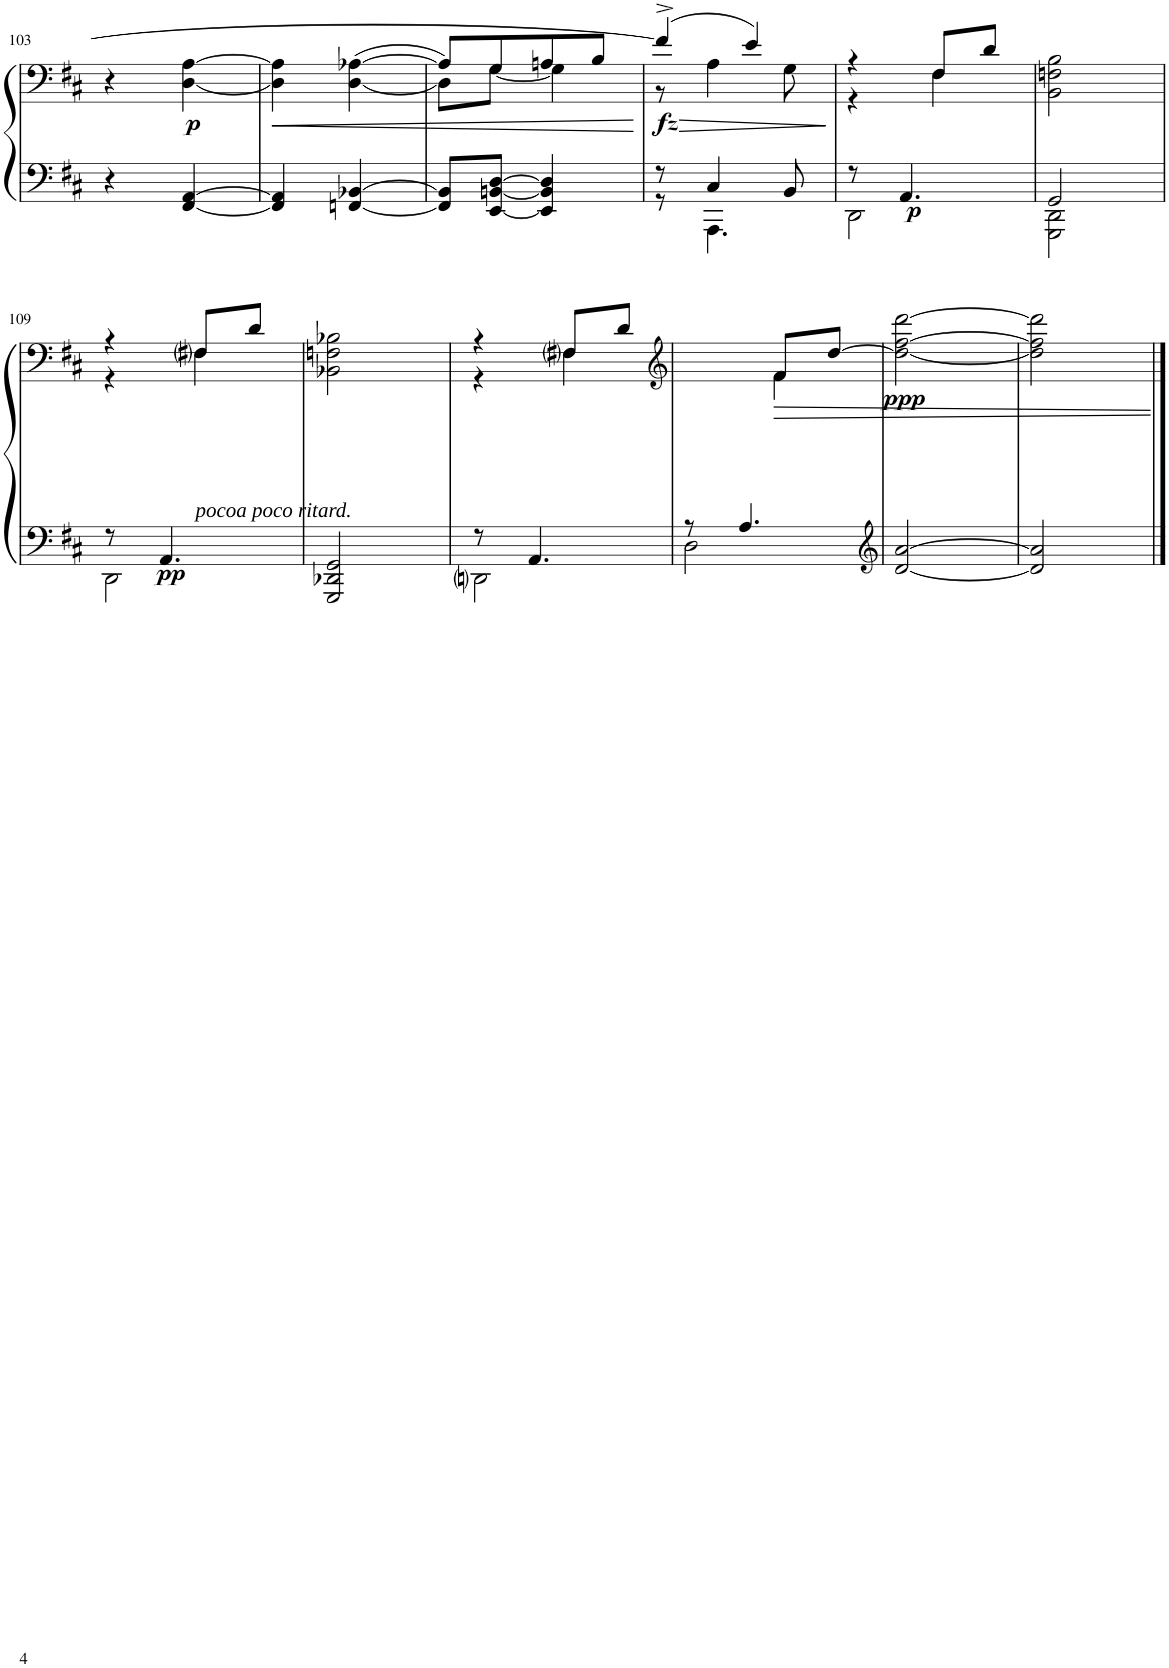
**kern	**kern	**dynam
*part1	*part1	*part1
*staff2	*staff1	*staff1/2
*I"Midi_1	*	*
!!LO:PB:g=z
*clefF4	*clefF4	*
*k[f#c#]	*k[f#c#]	*
*M2/4	*M2/4	*
=103	=103	=103
4r	4r	.
!	!	!LO:DY:b
[4FF#/ [4AA/	[4D\ [4A\	p
=104	=104	=104
!	!	!LO:HP:b
4FF#/] 4AA/]	4D\] 4A\]	<
[4FFn/ [4BB-X/	([4D\ [4A-X\	.
=105	=105	=105
*	*^	*
8FF/] 8BB-/]L	8A-/L])	8D\L]	.
[8EE/ [8BBn/ [8D/J	8G/	[8G\J	.
4EE/] 4BB/] 4D/]	8An/	4G\]	.
.	8B/J	.	.
*	*v	*v	*
.	.	[
=106	=106	=106
*^	*	*
!	!	!	!LO:HP:b
*	*	*^	*
!	!	!	!	!LO:DY:n=1:b
8r	8r	(4f#^/]	8r	> fz
4C#/	4.AAA\	.	4A\	.
.	.	4e/)	.	.
8BB/	.	.	8G\	.
*v	*v	*	*	*
*	*v	*v	*
.	.	]
=107	=107	=107
*^	*^	*
8r	2DD\	4r	4r	.
!	!	!	!	!LO:DY:b=2
4.AA/	.	.	.	p
.	.	8F#/L	4F#\	.
.	.	8d/J	.	.
*	*	*v	*v	*
=108	=108	=108	=108
2GG/	2GGG\ 2DD\	2BB\ 2Fn\ 2B\	.
!!LO:LB:g=z
=109	=109	=109	=109
*	*	*^	*
8r	2DD\	4r	4r	.
!	!	!	!	!LO:DY:b=2
4.AA/	.	.	.	pp
!	!	!LO:TX:b:i:t=pocoa poco ritard.	!	!
.	.	8F#i/L	4F#i\	.
.	.	8d/J	.	.
*v	*v	*	*	*
*	*v	*v	*
=110	=110	=110
2GGG/ 2DD-X/ 2GG/	2BB-X\ 2Fn\ 2B-X\	.
=111	=111	=111
*^	*^	*
8r	2DDni\	4r	4r	.
4.AA/	.	.	.	.
.	.	8F#i/L	4F#i\	.
.	.	8d/J	.	.
=112	=112	=112	=112	=112
*	*	*clefG2	*	*
8r	2D\	4ryy	4ryy	.
4.A/	.	.	.	.
.	.	8f#/L	4f#\	.
.	.	[8dd/J	.	.
*v	*v	*	*	*
*	*v	*v	*
=113	=113	=113
*clefG2	*	*
!	!	!LO:DY:b
[2d/ [2a/	2dd\_ [2ff#\ [2ddd\	ppp
=114	=114	=114
2d/] 2a/]	2dd\] 2ff#\] 2ddd\]	.
==	==	==
*-	*-	*-
